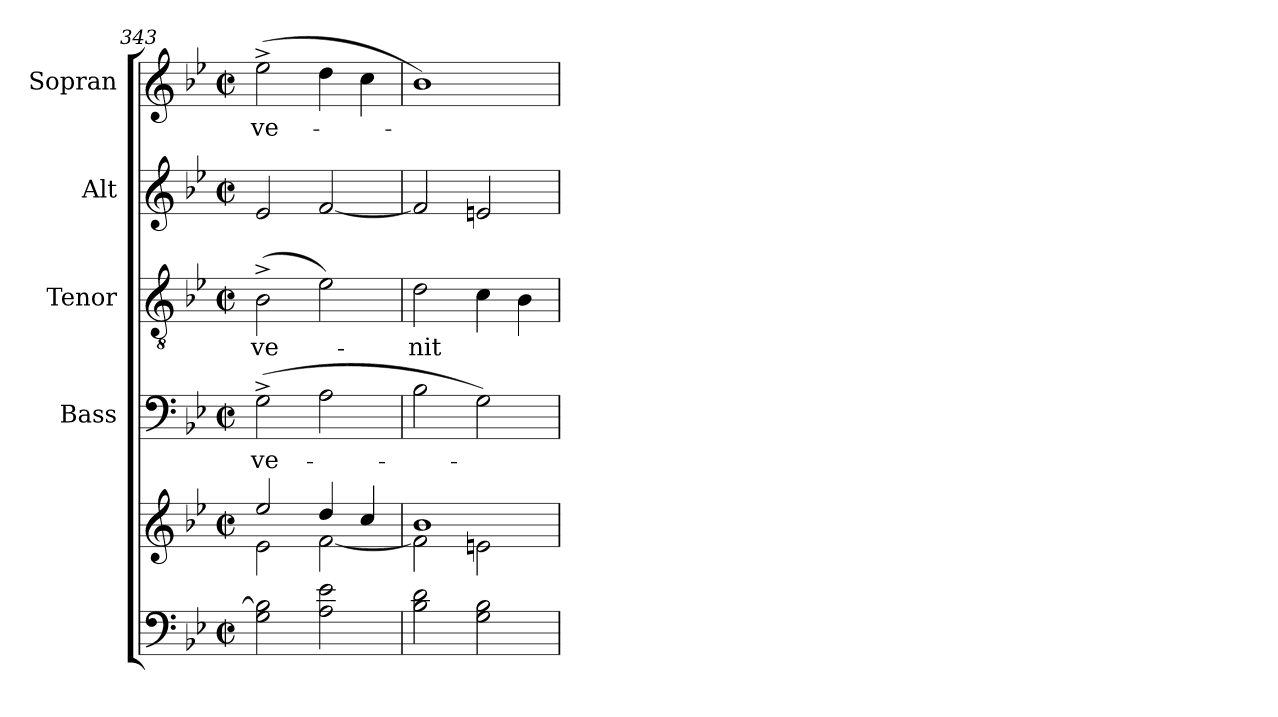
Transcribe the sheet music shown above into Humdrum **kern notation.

**kern	**kern	**kern	**text	**kern	**text	**kern	**kern	**text
*part5	*part5	*part4	*part4	*part3	*part3	*part2	*part1	*part1
*staff6	*staff5	*staff4	*staff4	*staff3	*staff3	*staff2	*staff1	*staff1
*	*	*I"Bass	*	*I"Tenor	*	*I"Alt	*I"Sopran	*
*	*	*I'B.	*	*I'T.	*	*I'A.	*I'S.	*
*clefF4	*clefG2	*clefF4	*	*clefGv2	*	*clefG2	*clefG2	*
*k[b-e-]	*k[b-e-]	*k[b-e-]	*	*k[b-e-]	*	*k[b-e-]	*k[b-e-]	*
*B-:	*B-:	*B-:	*	*B-:	*	*B-:	*B-:	*
*M2/2	*M2/2	*M2/2	*	*M2/2	*	*M2/2	*M2/2	*
*met(c|)	*met(c|)	*met(c|)	*	*met(c|)	*	*met(c|)	*met(c|)	*
=343	=343	=343	=343	=343	=343	=343	=343	=343
*	*^	*	*	*	*	*	*	*
!	!	!	!	!LO:LY:b	!	!LO:LY:b	!	!	!LO:LY:b
2G\ 2B-\]	2ee-/	2e-\	(>2G^>\	ve-	(>2B-^>\	ve-	2e-/	(>2ee-^>\	ve-
2A\ 2e-\	4dd/	[<2f\	2A\	.	2e-\)	.	[2f/	4dd\	.
.	4cc/	.	.	.	.	.	.	4cc\	.
!!LO:PB:g=z
=344	=344	=344	=344	=344	=344	=344	=344	=344	=344
!	!	!	!	!	!	!LO:LY:b	!	!	!
2B-\ 2d\	1b-	2f\]	2B-\	.	2d\	-nit	2f/]	1b-)	.
2G\ 2B-\	.	2en\	2G\)	.	4c\	.	2en/	.	.
.	.	.	.	.	4B-\	.	.	.	.
*	*v	*v	*	*	*	*	*	*	*
=	=	=	=	=	=	=	=	=
*-	*-	*-	*-	*-	*-	*-	*-	*-
